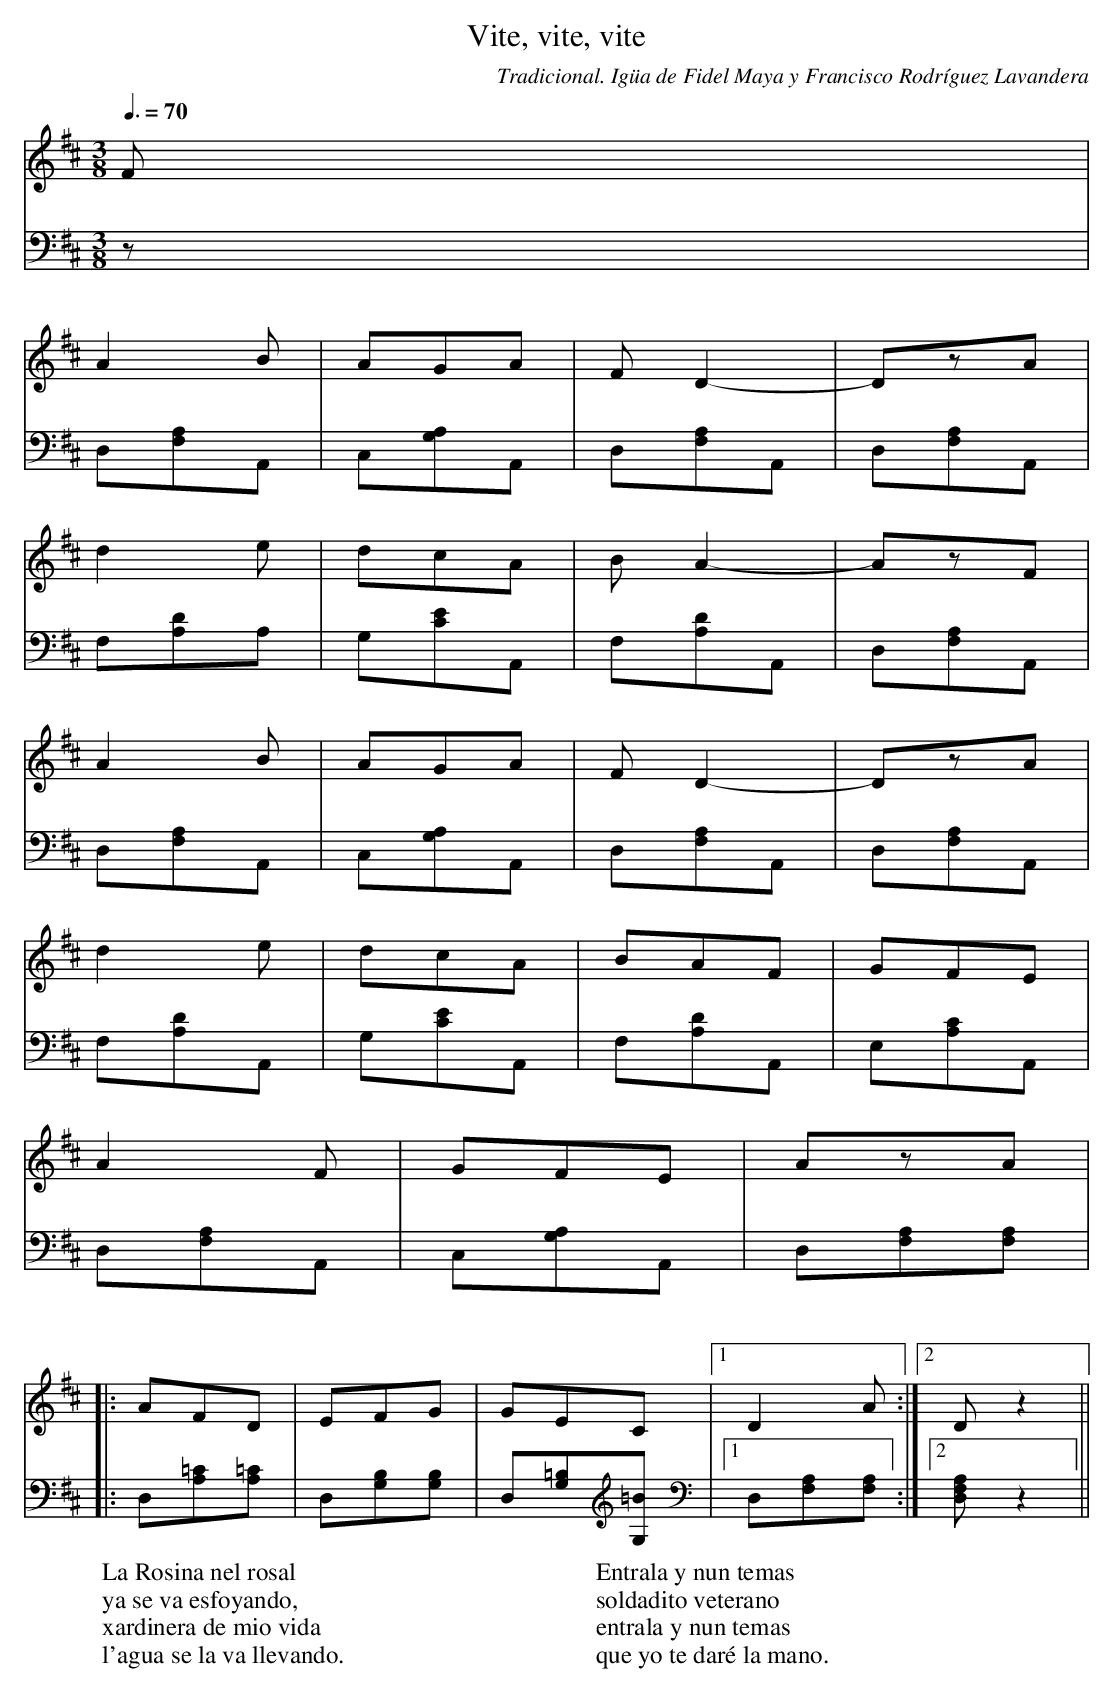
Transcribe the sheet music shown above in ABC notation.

X:1
T:Vite, vite, vite
C:Tradicional. Igüa de Fidel Maya y Francisco Rodríguez Lavandera
E:2 Voces
M:3/8
L:1/8
Q:3/8=70
W:La Rosina nel rosal
W:ya se va esfoyando,
W:xardinera de mio vida
W:l'agua se la va llevando.
W:
W:Entrala y nun temas
W:soldadito veterano
W:entrala y nun temas
W:que yo te daré la mano.
K:D
V:1
F|
A2B|AGA|FD2-|DzA|
d2e|dcA|BA2-|AzF|
A2B|AGA|FD2-|DzA|
d2e|dcA|BAF|GFE|
A2F|GFE|AzA|
|:AFD|EFG|GEC|[1 D2A:|[2 Dz2||
V:2
z|
D,[A,F,]A,,|C,[A,G,]A,,|D,[A,F,]A,,|D,[A,F,]A,,|
F,[DA,]A,|G,[CE]A,,|F,[DA,]A,,|D,[A,F,]A,,|
D,[A,F,]A,,|C,[A,G,]A,,|D,[A,F,]A,,|D,[A,F,]A,,|
F,[A,D]A,,|G,[CE]A,,|F,[DA,]A,,|E,[A,C]A,,|
D,[A,F,]A,,|C,[A,G,]A,,|D,[A,F,][A,F,]|
|:D,[A,=C][A,=C]|D,[G,B,][G,B,]|D,[G,=B,][G,=B]|[1 D,[F,A,][F,A,]:|[2 [A,F,D,]z2||
